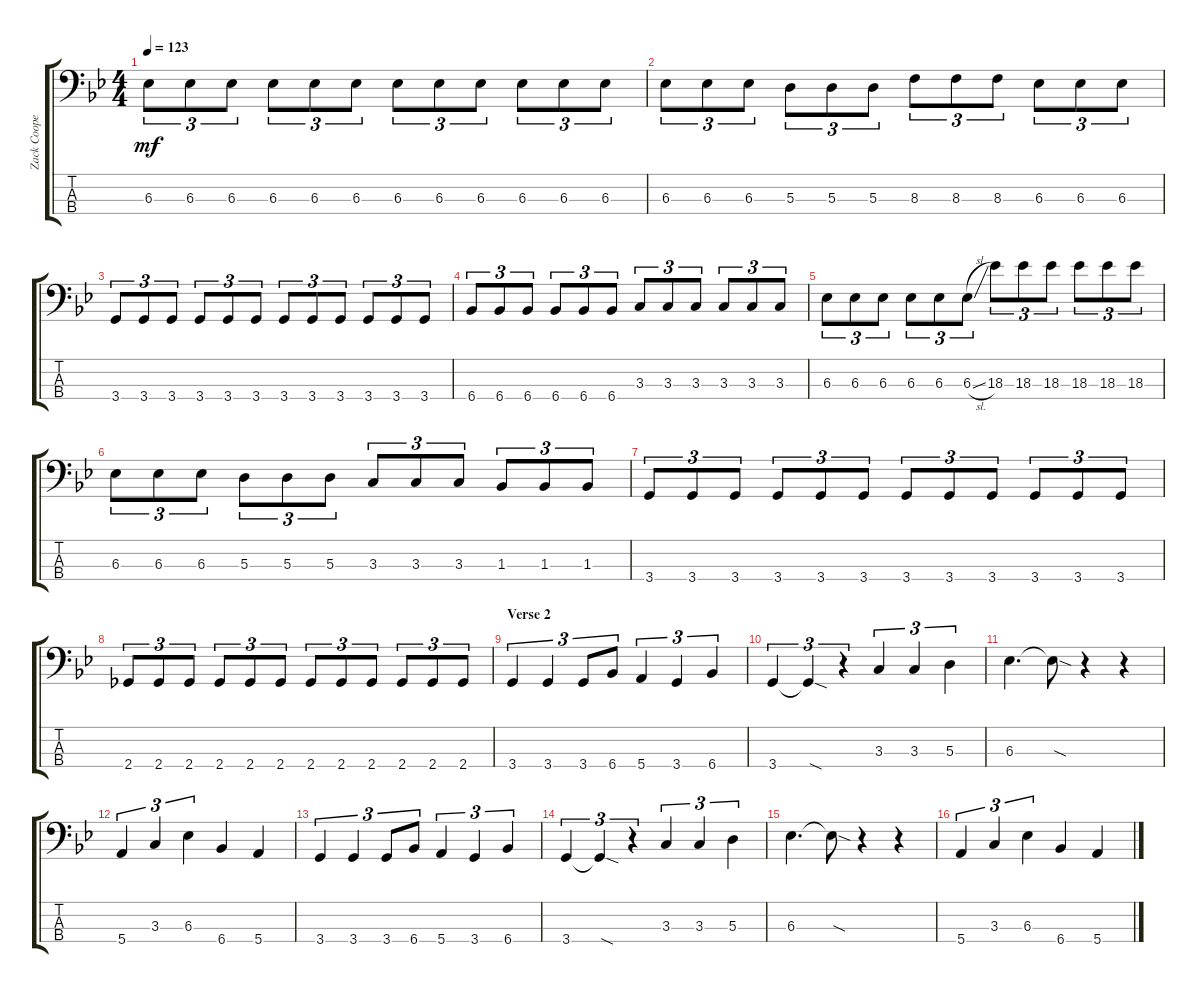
\track ("Zack Cooper" "Zack Coope") {instrument electricbassfinger}
\staff {score tabs}
\tuning (G2 D2 A1 E1) {hide}
\ts (4 4)
\tempo 123
\clef f4
\ks gminor
6.3.8{tu (3 2) dy mf} 6.3.8{tu (3 2)} 6.3.8{tu (3 2)} 6.3.8{tu (3 2)} 6.3.8{tu (3 2)} 6.3.8{tu (3 2)} 6.3.8{tu (3 2)} 6.3.8{tu (3 2)} 6.3.8{tu (3 2)} 6.3.8{tu (3 2)} 6.3.8{tu (3 2)} 6.3.8{tu (3 2)} |
6.3.8{tu (3 2)} 6.3.8{tu (3 2)} 6.3.8{tu (3 2)} 5.3.8{tu (3 2)} 5.3.8{tu (3 2)} 5.3.8{tu (3 2)} 8.3.8{tu (3 2)} 8.3.8{tu (3 2)} 8.3.8{tu (3 2)} 6.3.8{tu (3 2)} 6.3.8{tu (3 2)} 6.3.8{tu (3 2)} |
3.4.8{tu (3 2)} 3.4.8{tu (3 2)} 3.4.8{tu (3 2)} 3.4.8{tu (3 2)} 3.4.8{tu (3 2)} 3.4.8{tu (3 2)} 3.4.8{tu (3 2)} 3.4.8{tu (3 2)} 3.4.8{tu (3 2)} 3.4.8{tu (3 2)} 3.4.8{tu (3 2)} 3.4.8{tu (3 2)} |
6.4.8{tu (3 2)} 6.4.8{tu (3 2)} 6.4.8{tu (3 2)} 6.4.8{tu (3 2)} 6.4.8{tu (3 2)} 6.4.8{tu (3 2)} 3.3.8{tu (3 2)} 3.3.8{tu (3 2)} 3.3.8{tu (3 2)} 3.3.8{tu (3 2)} 3.3.8{tu (3 2)} 3.3.8{tu (3 2)} |
6.3.8{tu (3 2)} 6.3.8{tu (3 2)} 6.3.8{tu (3 2)} 6.3.8{tu (3 2)} 6.3.8{tu (3 2)} 6.3{sl}.8{tu (3 2)} 18.3.8{tu (3 2)} 18.3.8{tu (3 2)} 18.3.8{tu (3 2)} 18.3.8{tu (3 2)} 18.3.8{tu (3 2)} 18.3.8{tu (3 2)} |
6.3.8{tu (3 2)} 6.3.8{tu (3 2)} 6.3.8{tu (3 2)} 5.3.8{tu (3 2)} 5.3.8{tu (3 2)} 5.3.8{tu (3 2)} 3.3.8{tu (3 2)} 3.3.8{tu (3 2)} 3.3.8{tu (3 2)} 1.3.8{tu (3 2)} 1.3.8{tu (3 2)} 1.3.8{tu (3 2)} |
3.4.8{tu (3 2)} 3.4.8{tu (3 2)} 3.4.8{tu (3 2)} 3.4.8{tu (3 2)} 3.4.8{tu (3 2)} 3.4.8{tu (3 2)} 3.4.8{tu (3 2)} 3.4.8{tu (3 2)} 3.4.8{tu (3 2)} 3.4.8{tu (3 2)} 3.4.8{tu (3 2)} 3.4.8{tu (3 2)} |
2.4.8{tu (3 2)} 2.4.8{tu (3 2)} 2.4.8{tu (3 2)} 2.4.8{tu (3 2)} 2.4.8{tu (3 2)} 2.4.8{tu (3 2)} 2.4.8{tu (3 2)} 2.4.8{tu (3 2)} 2.4.8{tu (3 2)} 2.4.8{tu (3 2)} 2.4.8{tu (3 2)} 2.4.8{tu (3 2)} |
\section ("" "Verse 2")
3.4.4{tu (3 2)} 3.4.4{tu (3 2)} 3.4.8{tu (3 2)} 6.4.8{tu (3 2)} 5.4.4{tu (3 2)} 3.4.4{tu (3 2)} 6.4.4{tu (3 2)} |
3.4.4{tu (3 2)} 3.4{sod t}.4{tu (3 2)} r.4{tu (3 2)} 3.3.4{tu (3 2)} 3.3.4{tu (3 2)} 5.3.4{tu (3 2)} |
6.3.4{d} 6.3{sod t}.8 r.4 r.4 |
5.4.4{tu (3 2)} 3.3.4{tu (3 2)} 6.3.4{tu (3 2)} 6.4.4 5.4.4 |
3.4.4{tu (3 2)} 3.4.4{tu (3 2)} 3.4.8{tu (3 2)} 6.4.8{tu (3 2)} 5.4.4{tu (3 2)} 3.4.4{tu (3 2)} 6.4.4{tu (3 2)} |
3.4.4{tu (3 2)} 3.4{sod t}.4{tu (3 2)} r.4{tu (3 2)} 3.3.4{tu (3 2)} 3.3.4{tu (3 2)} 5.3.4{tu (3 2)} |
6.3.4{d} 6.3{sod t}.8 r.4 r.4 |
5.4.4{tu (3 2)} 3.3.4{tu (3 2)} 6.3.4{tu (3 2)} 6.4.4 5.4.4
